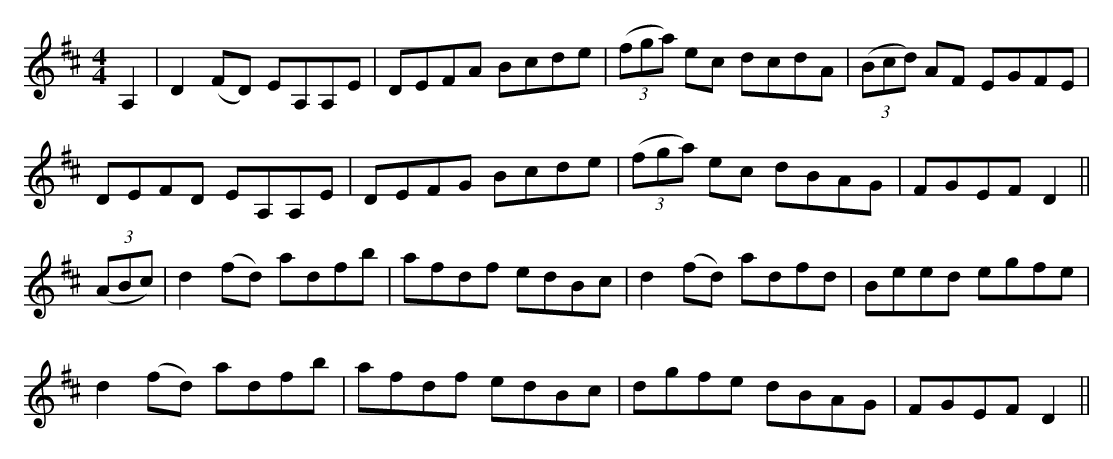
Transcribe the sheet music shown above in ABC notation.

X:1
M:4/4
K:D
A,2|D2(FD) EA,A,E|DEFA Bcde|(3(fga) ec dcdA|(3(Bcd) AF EGFE|
DEFD EA,A,E|DEFG Bcde|(3(fga) ec dBAG|FGEF D2||
(3(ABc)|d2(fd) adfb|afdf edBc|d2(fd) adfd|Beed egfe|
d2(fd) adfb|afdf edBc|dgfe dBAG|FGEF D2||
